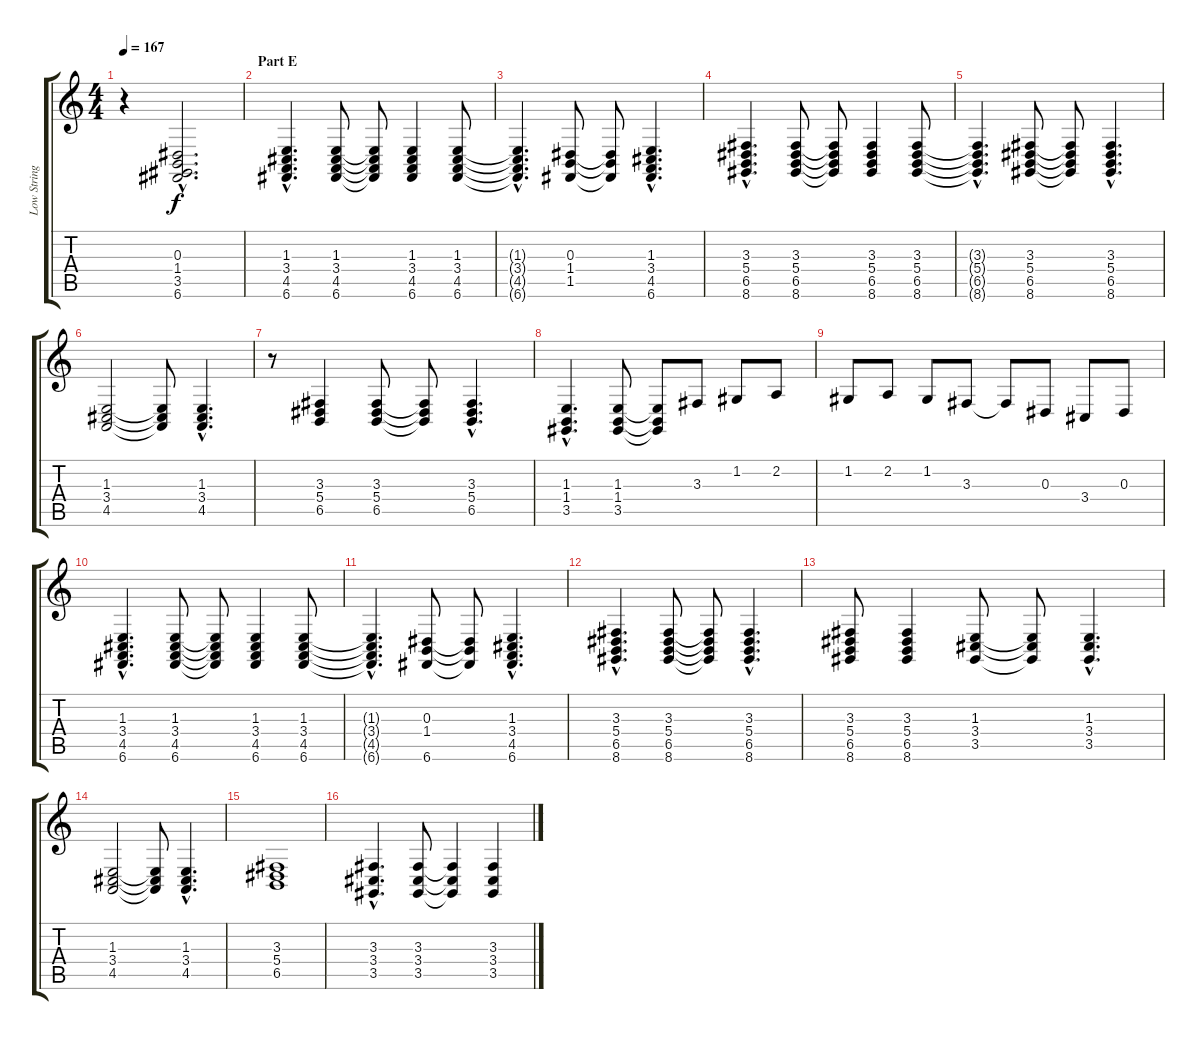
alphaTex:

\track ("Low Strings" "Low String") {instrument stringensemble1}
\staff {score tabs}
\tuning (C4 G3 Eb3 Bb2 F2 C2) {hide}
\ts (4 4)
\tempo 167
\clef g2
\ks c
r.4{dy f} (0.3{hac} 1.4{hac} 3.5{hac} 6.6{hac}).2{d} |
\section ("" "Part E")
(1.3{hac} 3.4{hac} 4.5{hac} 6.6{hac}).4{d} (1.3 3.4 4.5 6.6).8 (1.3{t} 3.4{t} 4.5{t} 6.6{t}).8 (1.3 3.4 4.5 6.6).4 (1.3 3.4 4.5 6.6).8 |
(1.3{hac t} 3.4{hac t} 4.5{hac t} 6.6{hac t}).4{d} (0.3 1.4 1.5).8 (0.3{t} 1.4{t} 1.5{t}).8 (1.3{hac} 3.4{hac} 4.5{hac} 6.6{hac}).4{d} |
(3.3{hac} 5.4{hac} 6.5{hac} 8.6{hac}).4{d} (3.3 5.4 6.5 8.6).8 (3.3{t} 5.4{t} 6.5{t} 8.6{t}).8 (3.3 5.4 6.5 8.6).4 (3.3 5.4 6.5 8.6).8 |
(3.3{hac t} 5.4{hac t} 6.5{hac t} 8.6{hac t}).4{d} (3.3 5.4 6.5 8.6).8 (3.3{t} 5.4{t} 6.5{t} 8.6{t}).8 (3.3{hac} 5.4{hac} 6.5{hac} 8.6{hac}).4{d} |
(1.3 3.4 4.5).2 (1.3{t} 3.4{t} 4.5{t}).8 (1.3{hac} 3.4{hac} 4.5{hac}).4{d} |
r.8 (3.3 5.4 6.5).4 (3.3 5.4 6.5).8 (3.3{t} 5.4{t} 6.5{t}).8 (3.3{hac} 5.4{hac} 6.5{hac}).4{d} |
(1.3{hac} 1.4{hac} 3.5{hac}).4{d} (1.3 1.4 3.5).8 (1.3{t} 1.4{t} 3.5{t}).8 3.3.8 1.2.8 2.2.8 |
1.2.8 2.2.8 1.2.8 3.3.8 3.3{t}.8 0.3.8 3.4.8 0.3.8 |
(1.3{hac} 3.4{hac} 4.5{hac} 6.6{hac}).4{d} (1.3 3.4 4.5 6.6).8 (1.3{t} 3.4{t} 4.5{t} 6.6{t}).8 (1.3 3.4 4.5 6.6).4 (1.3 3.4 4.5 6.6).8 |
(1.3{hac t} 3.4{hac t} 4.5{hac t} 6.6{hac t}).4{d} (0.3 1.4 6.6).8 (0.3{t} 1.4{t} 6.6{t}).8 (1.3{hac} 3.4{hac} 4.5{hac} 6.6{hac}).4{d} |
(3.3{hac} 5.4{hac} 6.5{hac} 8.6{hac}).4{d} (3.3 5.4 6.5 8.6).8 (3.3{t} 5.4{t} 6.5{t} 8.6{t}).8 (3.3{hac} 5.4{hac} 6.5{hac} 8.6{hac}).4{d} |
(3.3 5.4 6.5 8.6).8 (3.3 5.4 6.5 8.6).4 (1.3 3.4 3.5).8 (1.3{t} 3.4{t} 3.5{t}).8 (1.3{hac} 3.4{hac} 3.5{hac}).4{d} |
(1.3 3.4 4.5).2 (1.3{t} 3.4{t} 4.5{t}).8 (1.3{hac} 3.4{hac} 4.5{hac}).4{d} |
(3.3 5.4 6.5).1 |
(3.3{hac} 3.4{hac} 3.5{hac}).4{d} (3.3 3.4 3.5).8 (3.3{t} 3.4{t} 3.5{t}).4 (3.3 3.4 3.5).4
